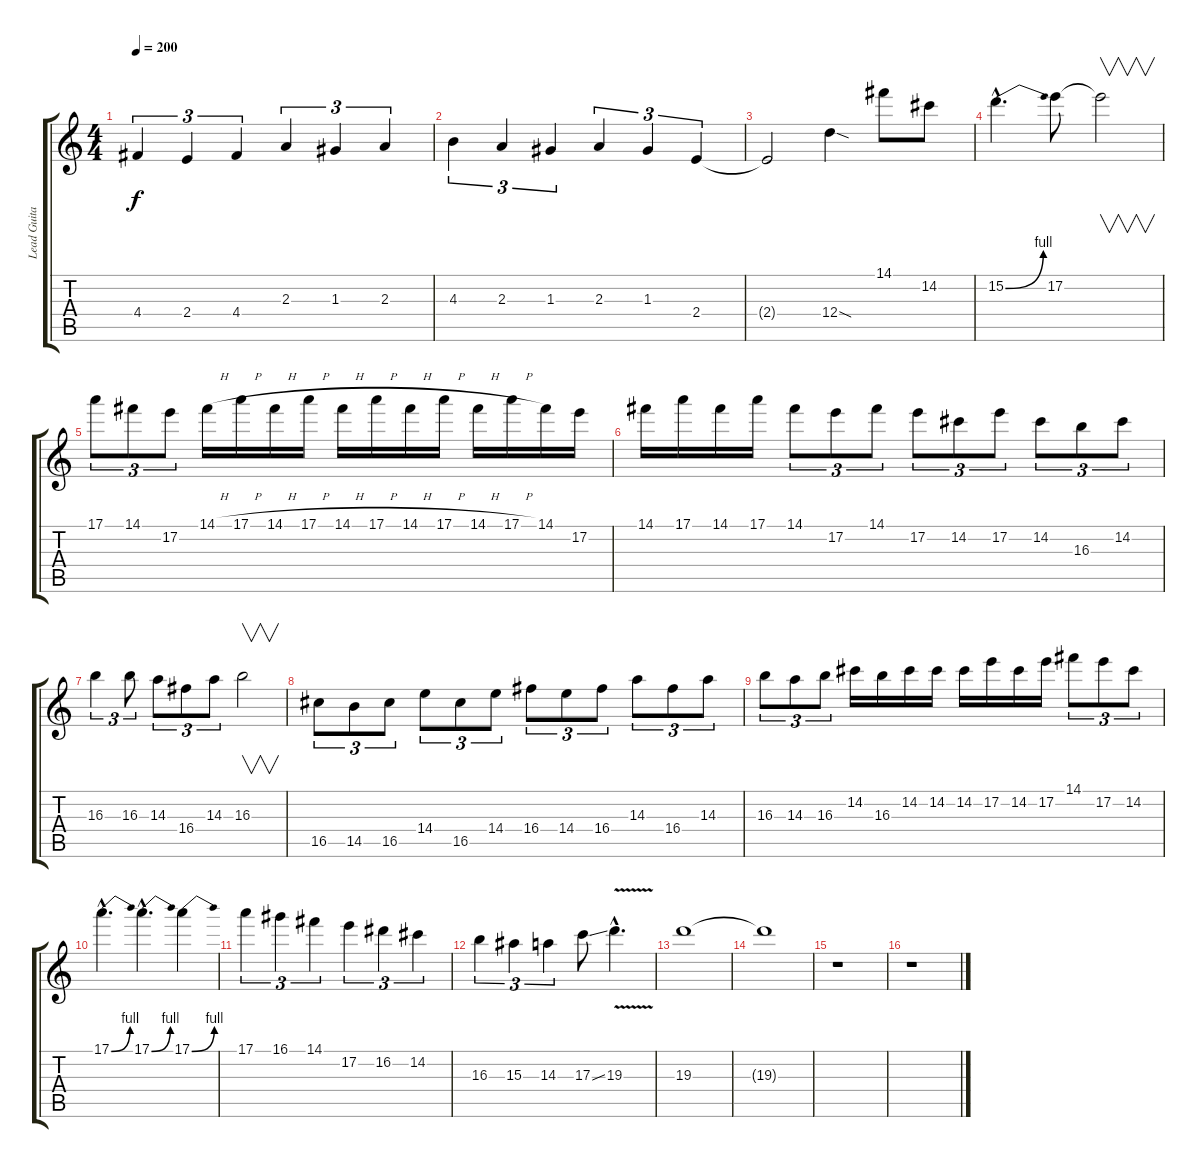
\track ("Lead Guitar" "Lead Guita") {instrument distortionguitar}
\staff {score tabs}
\tuning (E4 B3 G3 D3 A2 E2) {hide}
\ts (4 4)
\tempo 200
\clef g2
\ks c
4.4.4{tu (3 2) dy f} 2.4.4{tu (3 2)} 4.4.4{tu (3 2)} 2.3.4{tu (3 2)} 1.3.4{tu (3 2)} 2.3.4{tu (3 2)} |
4.3.4{tu (3 2)} 2.3.4{tu (3 2)} 1.3.4{tu (3 2)} 2.3.4{tu (3 2)} 1.3.4{tu (3 2)} 2.4.4{tu (3 2)} |
2.4{t}.2 12.4{sod}.4 14.1.8 14.2.8 |
15.2{be (bend 0 0 60 4) hac}.4{d} 17.2.8 17.2{t}.2{v} |
17.1.8{tu (3 2)} 14.1.8{tu (3 2)} 17.2.8{tu (3 2)} 14.1{h}.16 17.1{h}.16 14.1{h}.16 17.1{h}.16 14.1{h}.16 17.1{h}.16 14.1{h}.16 17.1{h}.16 14.1{h}.16 17.1{h}.16 14.1.16 17.2.16 |
14.1.16 17.1.16 14.1.16 17.1.16 14.1.8{tu (3 2)} 17.2.8{tu (3 2)} 14.1.8{tu (3 2)} 17.2.8{tu (3 2)} 14.2.8{tu (3 2)} 17.2.8{tu (3 2)} 14.2.8{tu (3 2)} 16.3.8{tu (3 2)} 14.2.8{tu (3 2)} |
16.3.4{tu (3 2)} 16.3.8{tu (3 2)} 14.3.8{tu (3 2)} 16.4.8{tu (3 2)} 14.3.8{tu (3 2)} 16.3.2{v} |
16.5.8{tu (3 2)} 14.5.8{tu (3 2)} 16.5.8{tu (3 2)} 14.4.8{tu (3 2)} 16.5.8{tu (3 2)} 14.4.8{tu (3 2)} 16.4.8{tu (3 2)} 14.4.8{tu (3 2)} 16.4.8{tu (3 2)} 14.3.8{tu (3 2)} 16.4.8{tu (3 2)} 14.3.8{tu (3 2)} |
16.3.8{tu (3 2)} 14.3.8{tu (3 2)} 16.3.8{tu (3 2)} 14.2.16 16.3.16 14.2.16 14.2.16 14.2.16 17.2.16 14.2.16 17.2.16 14.1.8{tu (3 2)} 17.2.8{tu (3 2)} 14.2.8{tu (3 2)} |
17.1{be (bend 0 0 60 4) hac}.4{d} 17.1{be (bend 0 0 60 4) hac}.4{d} 17.1{be (bend 0 0 60 4)}.4 |
17.1.4{tu (3 2)} 16.1.4{tu (3 2)} 14.1.4{tu (3 2)} 17.2.4{tu (3 2)} 16.2.4{tu (3 2)} 14.2.4{tu (3 2)} |
16.3.4{tu (3 2)} 15.3.4{tu (3 2)} 14.3.4{tu (3 2)} 17.3{ss}.8 19.3{v hac}.4{d} |
19.3.1 |
19.3{t}.1 |
r.1 |
r.1
